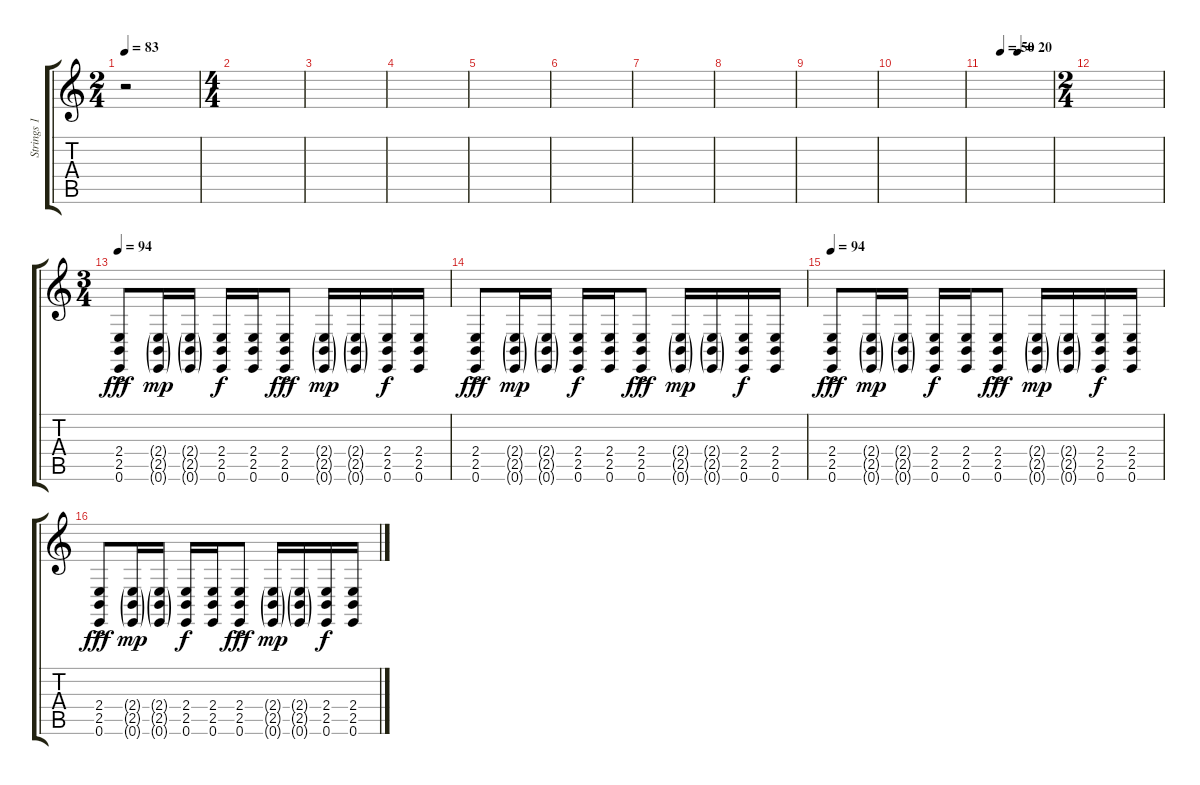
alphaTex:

\track ("Strings 1" "Strings 1") {instrument stringensemble1}
\staff {score tabs}
\tuning (E4 B3 G3 D3 A2 E2) {hide}
\ts (2 4)
\tempo 83
\clef g2
\ks c
r.2{dy fff instrument stringensemble1} |
\ts (4 4)
|
|
|
|
|
|
|
|
|
\tempo (50 0.25)
\tempo (20 0.5)
|
\ts (2 4)
|
\ts (3 4)
\tempo 94
(2.4{ac} 2.5{ac} 0.6{ac}).8 (2.4{g} 2.5{g} 0.6{g}).16{dy mp} (2.4{g} 2.5{g} 0.6{g}).16 (2.4 2.5 0.6).16{dy f} (2.4 2.5 0.6).16 (2.4{ac} 2.5{ac} 0.6{ac}).8{dy fff} (2.4{g} 2.5{g} 0.6{g}).16{dy mp} (2.4{g} 2.5{g} 0.6{g}).16 (2.4 2.5 0.6).16{dy f} (2.4 2.5 0.6).16 |
(2.4{ac} 2.5{ac} 0.6{ac}).8{dy fff} (2.4{g} 2.5{g} 0.6{g}).16{dy mp} (2.4{g} 2.5{g} 0.6{g}).16 (2.4 2.5 0.6).16{dy f} (2.4 2.5 0.6).16 (2.4{ac} 2.5{ac} 0.6{ac}).8{dy fff} (2.4{g} 2.5{g} 0.6{g}).16{dy mp} (2.4{g} 2.5{g} 0.6{g}).16 (2.4 2.5 0.6).16{dy f} (2.4 2.5 0.6).16 |
\tempo 94
(2.4{ac} 2.5{ac} 0.6{ac}).8{dy fff} (2.4{g} 2.5{g} 0.6{g}).16{dy mp} (2.4{g} 2.5{g} 0.6{g}).16 (2.4 2.5 0.6).16{dy f} (2.4 2.5 0.6).16 (2.4{ac} 2.5{ac} 0.6{ac}).8{dy fff} (2.4{g} 2.5{g} 0.6{g}).16{dy mp} (2.4{g} 2.5{g} 0.6{g}).16 (2.4 2.5 0.6).16{dy f} (2.4 2.5 0.6).16 |
(2.4{ac} 2.5{ac} 0.6{ac}).8{dy fff} (2.4{g} 2.5{g} 0.6{g}).16{dy mp} (2.4{g} 2.5{g} 0.6{g}).16 (2.4 2.5 0.6).16{dy f} (2.4 2.5 0.6).16 (2.4{ac} 2.5{ac} 0.6{ac}).8{dy fff} (2.4{g} 2.5{g} 0.6{g}).16{dy mp} (2.4{g} 2.5{g} 0.6{g}).16 (2.4 2.5 0.6).16{dy f} (2.4 2.5 0.6).16
